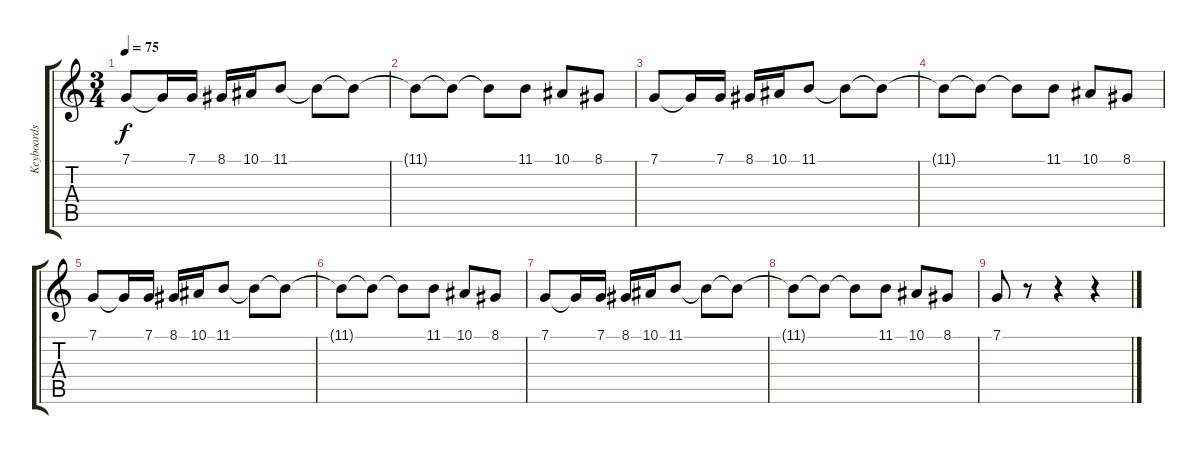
\track ("Keyboards" "Keyboards") {instrument acousticgrandpiano}
\staff {score tabs}
\tuning (C4 G3 Eb3 Bb2 F2 C2) {hide}
\ts (3 4)
\tempo 75
\clef g2
\ks c
7.1.8{dy f} 7.1{t}.16 7.1.16 8.1.16 10.1.16 11.1.8 11.1{t}.8 11.1{t}.8 |
11.1{t}.8 11.1{t}.8 11.1{t}.8 11.1.8 10.1.8 8.1.8 |
7.1.8 7.1{t}.16 7.1.16 8.1.16 10.1.16 11.1.8 11.1{t}.8 11.1{t}.8 |
11.1{t}.8 11.1{t}.8 11.1{t}.8 11.1.8 10.1.8 8.1.8 |
7.1.8 7.1{t}.16 7.1.16 8.1.16 10.1.16 11.1.8 11.1{t}.8 11.1{t}.8 |
11.1{t}.8 11.1{t}.8 11.1{t}.8 11.1.8 10.1.8 8.1.8 |
7.1.8 7.1{t}.16 7.1.16 8.1.16 10.1.16 11.1.8 11.1{t}.8 11.1{t}.8 |
11.1{t}.8 11.1{t}.8 11.1{t}.8 11.1.8 10.1.8 8.1.8 |
7.1.8 r.8 r.4 r.4
